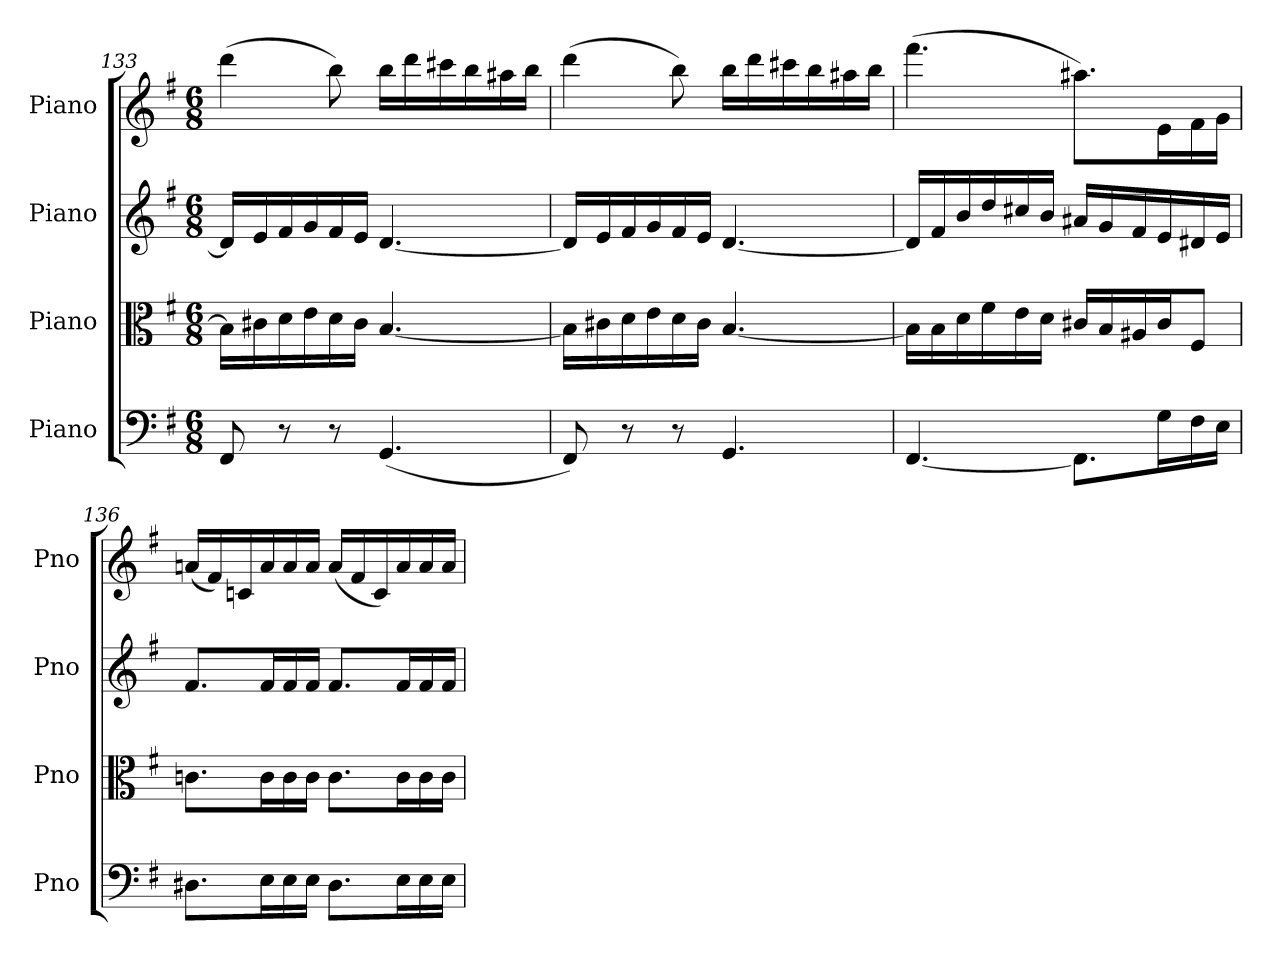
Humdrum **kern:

**kern	**kern	**kern	**kern
*part4	*part3	*part2	*part1
*staff4	*staff3	*staff2	*staff1
*I"Piano	*I"Piano	*I"Piano	*I"Piano
*I'Pno	*I'Pno	*I'Pno	*I'Pno
!!LO:PB:g=z
*clefF4	*clefC3	*clefG2	*clefG2
*k[f#]	*k[f#]	*k[f#]	*k[f#]
*M6/8	*M6/8	*M6/8	*M6/8
=133	=133	=133	=133
8FF#/	16B\LL]	16d/LL]	(4ddd\
.	16c#X\	16e/	.
8r	16d\	16f#/	.
.	16e\	16g/	.
8r	16d\	16f#/	8bb\)
.	16c#\JJ	16e/JJ	.
(4.GG/	[4.B/	[4.d/	16bb\LL
.	.	.	16ddd\
.	.	.	16ccc#X\
.	.	.	16bb\
.	.	.	16aa#X\
.	.	.	16bb\JJ
=134	=134	=134	=134
8FF#/)	16B\LL]	16d/LL]	(4ddd\
.	16c#X\	16e/	.
8r	16d\	16f#/	.
.	16e\	16g/	.
8r	16d\	16f#/	8bb\)
.	16c#\JJ	16e/JJ	.
4.GG/	[4.B/	[4.d/	16bb\LL
.	.	.	16ddd\
.	.	.	16ccc#X\
.	.	.	16bb\
.	.	.	16aa#X\
.	.	.	16bb\JJ
=135	=135	=135	=135
[4.FF#/	16B\LL]	16d/LL]	(4.fff#\
.	16B\	16f#/	.
.	16d\	16b/	.
.	16f#\	16dd/	.
.	16e\	16cc#X/	.
.	16d\JJ	16b/JJ	.
8.FF#\L]	16c#X/LL	16a#X/LL	8.aa#X\L)
.	16B/	16g/	.
.	16A#X/	16f#/	.
16G\L	16c#/J	16e/	16e\L
16F#\	8F#/J	16d#X/	16f#\
16E\JJ	.	16e/JJ	16g\JJ
=136	=136	=136	=136
8.D#X\L	8.cn\L	8.f#/L	(16an/LL
.	.	.	16f#/)
.	.	.	16cn/
16E\L	16c\L	16f#/L	16a/
16E\	16c\	16f#/	16a/
16E\JJ	16c\JJ	16f#/JJ	16a/JJ
8.D#\L	8.c\L	8.f#/L	(16a/LL
.	.	.	16f#/
.	.	.	16c/)
16E\L	16c\L	16f#/L	16a/
16E\	16c\	16f#/	16a/
16E\JJ	16c\JJ	16f#/JJ	16a/JJ
=	=	=	=
*-	*-	*-	*-
